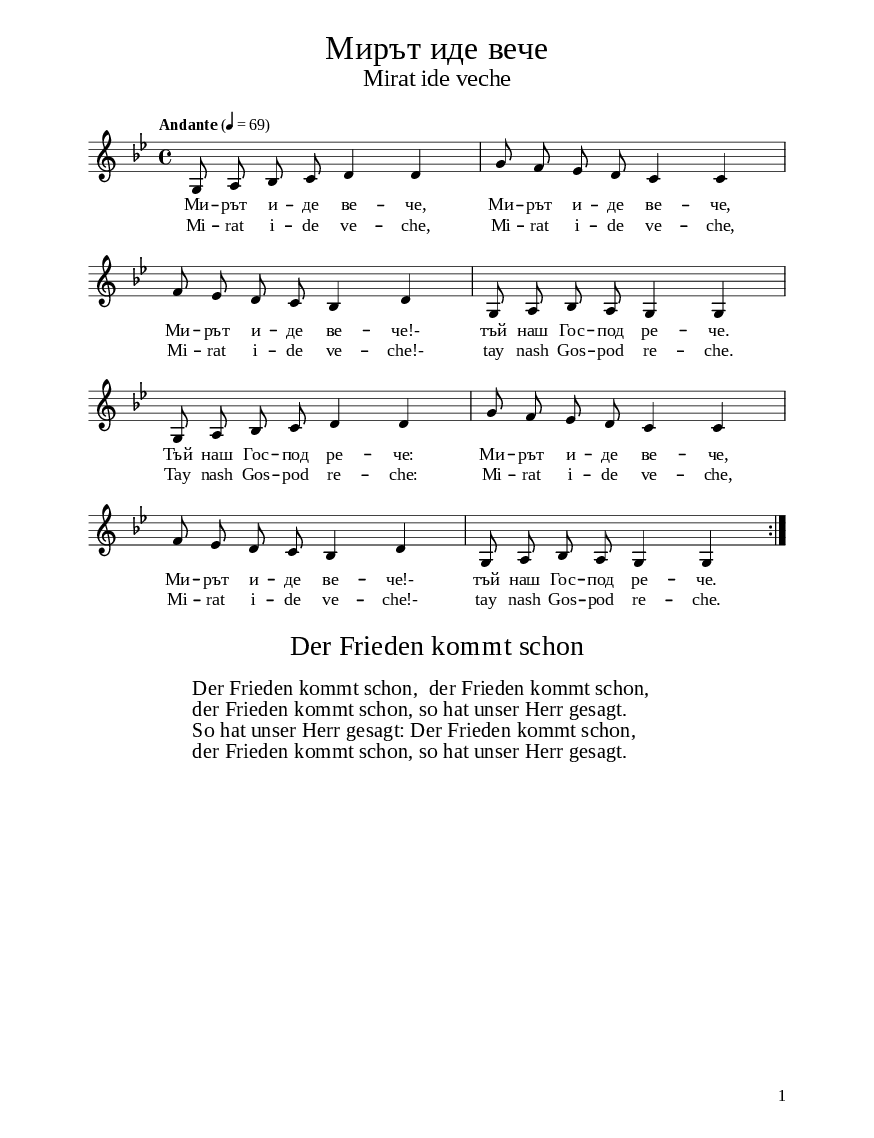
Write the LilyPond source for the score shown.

\version "2.24.0"

% include paper part and global functions
\include "include/globals.ily"

\bookpart {
  \include "include/bookpart-paper.ily"
  \score {
    \include "include/score-layout.ily"

    \new Voice \relative c' {
      \clef treble
      \key g \minor
      \time 4/4
      \tempoFunc "Andante" 4 "69"
      \autoBeamOff
      \repeat volta 2 {
        g8 a bes c d4 d4 | g8 f es d c4 c |  \break

        f8 es d c bes 4 d 4 | g,8 a bes a g4 g4 | \break

        g8 a bes c d4 d4 | g8 f es d c4 c |  \break

        f8 es d c bes 4 d 4 |  g,8 a bes a g4 g4 |
      }


    }

    \addlyrics {
      Ми -- рът и -- де ве -- че, Ми -- рът и -- де ве -- че, Ми -- рът и -- де ве -- че!-
      тъй наш Гос -- под ре -- че.
      Tъй наш Гос -- под ре -- че: Ми -- рът и -- де ве -- че, Ми -- рът и -- де ве -- че!-
      тъй наш Гос -- под ре -- че.
    }
    \addlyrics {
      Mi -- rat i -- de ve -- che, Mi -- rat i -- de ve -- che, Mi -- rat i -- de ve -- che!-
      tay nash Gos -- pod re -- che.
      Tay nash Gos -- pod re -- che: Mi -- rat i -- de ve -- che, Mi -- rat i -- de ve -- che!-
      tay nash Gos -- pod re -- che.}

      \header {
        title = \titleFunc "Мирът иде вече" "Mirat ide veche"
      }

      \midi{}

    } % score



    % include foreign translation(s) of the song
    \version "2.22.1"

\markup \fill-line { \fontsize #deTitleFontSize "Der Frieden kommt schon" }
\markup \null
\markup \null
\markup \fontsize #deCoupletFontSize {
  \hspace #10
  \override #`(baseline-skip . ,deCoupletBaselineSkip)

  \column {
    \line { "Der Frieden kommt schon,  der Frieden kommt schon," }
     \line { "der Frieden kommt schon, so hat unser Herr gesagt."  }

    \line { "So hat unser Herr gesagt: Der Frieden kommt schon, "}
  \line {"der Frieden kommt schon, so hat unser Herr gesagt." }

  }
}


  } % bookpart

  % Più mosso
  %
